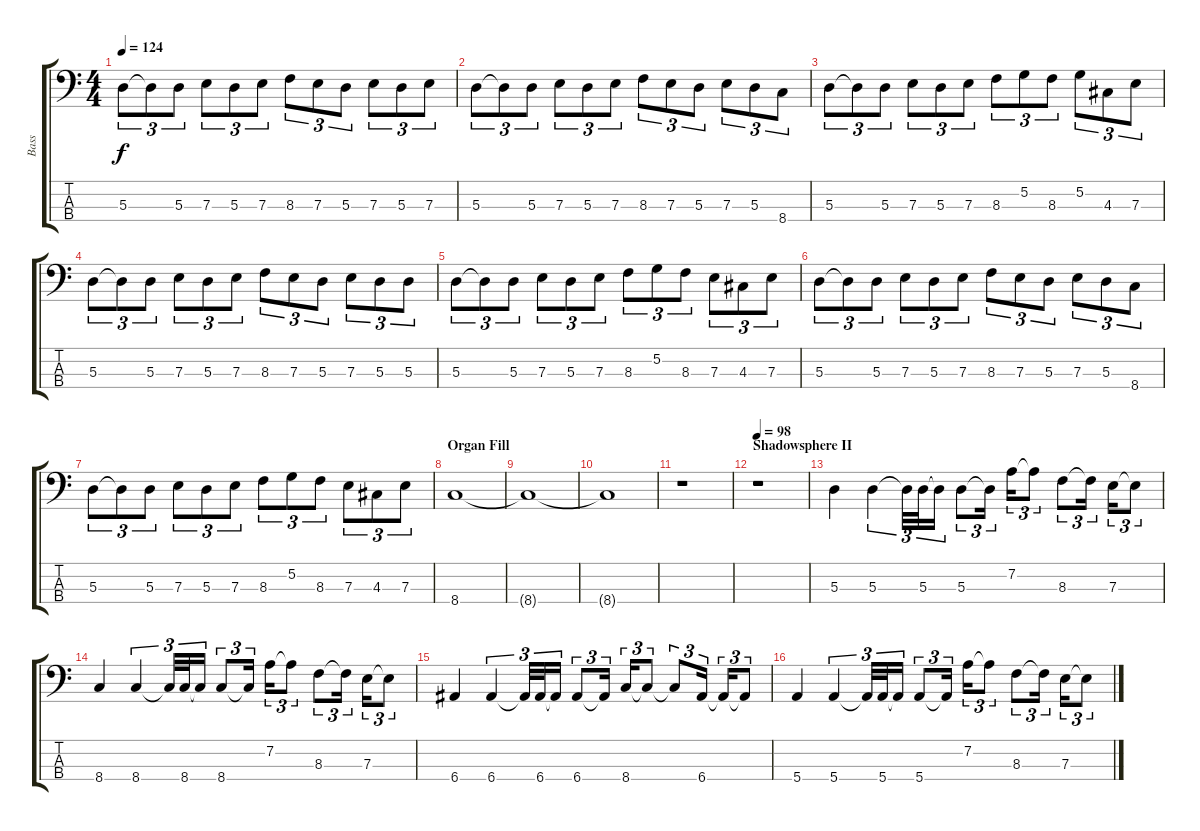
\track ("Bass" "Bass") {instrument synthbass2}
\staff {score tabs}
\tuning (G2 D2 A1 E1) {hide}
\ts (4 4)
\tempo 124
\clef f4
\ks c
5.3.8{tu (3 2) dy f} 5.3{t}.8{tu (3 2)} 5.3.8{tu (3 2)} 7.3.8{tu (3 2)} 5.3.8{tu (3 2)} 7.3.8{tu (3 2)} 8.3.8{tu (3 2)} 7.3.8{tu (3 2)} 5.3.8{tu (3 2)} 7.3.8{tu (3 2)} 5.3.8{tu (3 2)} 7.3.8{tu (3 2)} |
5.3.8{tu (3 2)} 5.3{t}.8{tu (3 2)} 5.3.8{tu (3 2)} 7.3.8{tu (3 2)} 5.3.8{tu (3 2)} 7.3.8{tu (3 2)} 8.3.8{tu (3 2)} 7.3.8{tu (3 2)} 5.3.8{tu (3 2)} 7.3.8{tu (3 2)} 5.3.8{tu (3 2)} 8.4.8{tu (3 2)} |
5.3.8{tu (3 2)} 5.3{t}.8{tu (3 2)} 5.3.8{tu (3 2)} 7.3.8{tu (3 2)} 5.3.8{tu (3 2)} 7.3.8{tu (3 2)} 8.3.8{tu (3 2)} 5.2.8{tu (3 2)} 8.3.8{tu (3 2)} 5.2.8{tu (3 2)} 4.3.8{tu (3 2)} 7.3.8{tu (3 2)} |
5.3.8{tu (3 2)} 5.3{t}.8{tu (3 2)} 5.3.8{tu (3 2)} 7.3.8{tu (3 2)} 5.3.8{tu (3 2)} 7.3.8{tu (3 2)} 8.3.8{tu (3 2)} 7.3.8{tu (3 2)} 5.3.8{tu (3 2)} 7.3.8{tu (3 2)} 5.3.8{tu (3 2)} 5.3.8{tu (3 2)} |
5.3.8{tu (3 2)} 5.3{t}.8{tu (3 2)} 5.3.8{tu (3 2)} 7.3.8{tu (3 2)} 5.3.8{tu (3 2)} 7.3.8{tu (3 2)} 8.3.8{tu (3 2)} 5.2.8{tu (3 2)} 8.3.8{tu (3 2)} 7.3.8{tu (3 2)} 4.3.8{tu (3 2)} 7.3.8{tu (3 2)} |
5.3.8{tu (3 2)} 5.3{t}.8{tu (3 2)} 5.3.8{tu (3 2)} 7.3.8{tu (3 2)} 5.3.8{tu (3 2)} 7.3.8{tu (3 2)} 8.3.8{tu (3 2)} 7.3.8{tu (3 2)} 5.3.8{tu (3 2)} 7.3.8{tu (3 2)} 5.3.8{tu (3 2)} 8.4.8{tu (3 2)} |
5.3.8{tu (3 2)} 5.3{t}.8{tu (3 2)} 5.3.8{tu (3 2)} 7.3.8{tu (3 2)} 5.3.8{tu (3 2)} 7.3.8{tu (3 2)} 8.3.8{tu (3 2)} 5.2.8{tu (3 2)} 8.3.8{tu (3 2)} 7.3.8{tu (3 2)} 4.3.8{tu (3 2)} 7.3.8{tu (3 2)} |
\section ("" "Organ Fill")
8.4.1 |
8.4{t}.1 |
8.4{t}.1 |
r.1 |
\section ("" "Shadowsphere II")
\tempo 98
r.1 |
5.3.4 5.3.4{tu (3 2)} 5.3{t}.32{tu (3 2)} 5.3.32{tu (3 2)} 5.3{t}.16{tu (3 2)} 5.3.8{tu (3 2)} 5.3{t}.16{tu (3 2)} 7.2.16{tu (3 2)} 7.2{t}.8{tu (3 2)} 8.3.8{tu (3 2)} 8.3{t}.16{tu (3 2)} 7.3.16{tu (3 2)} 7.3{t}.8{tu (3 2)} |
8.4.4 8.4.4{tu (3 2)} 8.4{t}.32{tu (3 2)} 8.4.32{tu (3 2)} 8.4{t}.16{tu (3 2)} 8.4.8{tu (3 2)} 8.4{t}.16{tu (3 2)} 7.2.16{tu (3 2)} 7.2{t}.8{tu (3 2)} 8.3.8{tu (3 2)} 8.3{t}.16{tu (3 2)} 7.3.16{tu (3 2)} 7.3{t}.8{tu (3 2)} |
6.4.4 6.4.4{tu (3 2)} 6.4{t}.32{tu (3 2)} 6.4.32{tu (3 2)} 6.4{t}.16{tu (3 2)} 6.4.8{tu (3 2)} 6.4{t}.16{tu (3 2)} 8.4.16{tu (3 2)} 8.4{t}.8{tu (3 2)} 8.4{t}.8{tu (3 2)} 6.4.16{tu (3 2)} 6.4{t}.16{tu (3 2)} 6.4{t}.8{tu (3 2)} |
5.4.4 5.4.4{tu (3 2)} 5.4{t}.32{tu (3 2)} 5.4.32{tu (3 2)} 5.4{t}.16{tu (3 2)} 5.4.8{tu (3 2)} 5.4{t}.16{tu (3 2)} 7.2.16{tu (3 2)} 7.2{t}.8{tu (3 2)} 8.3.8{tu (3 2)} 8.3{t}.16{tu (3 2)} 7.3.16{tu (3 2)} 7.3{t}.8{tu (3 2)}
